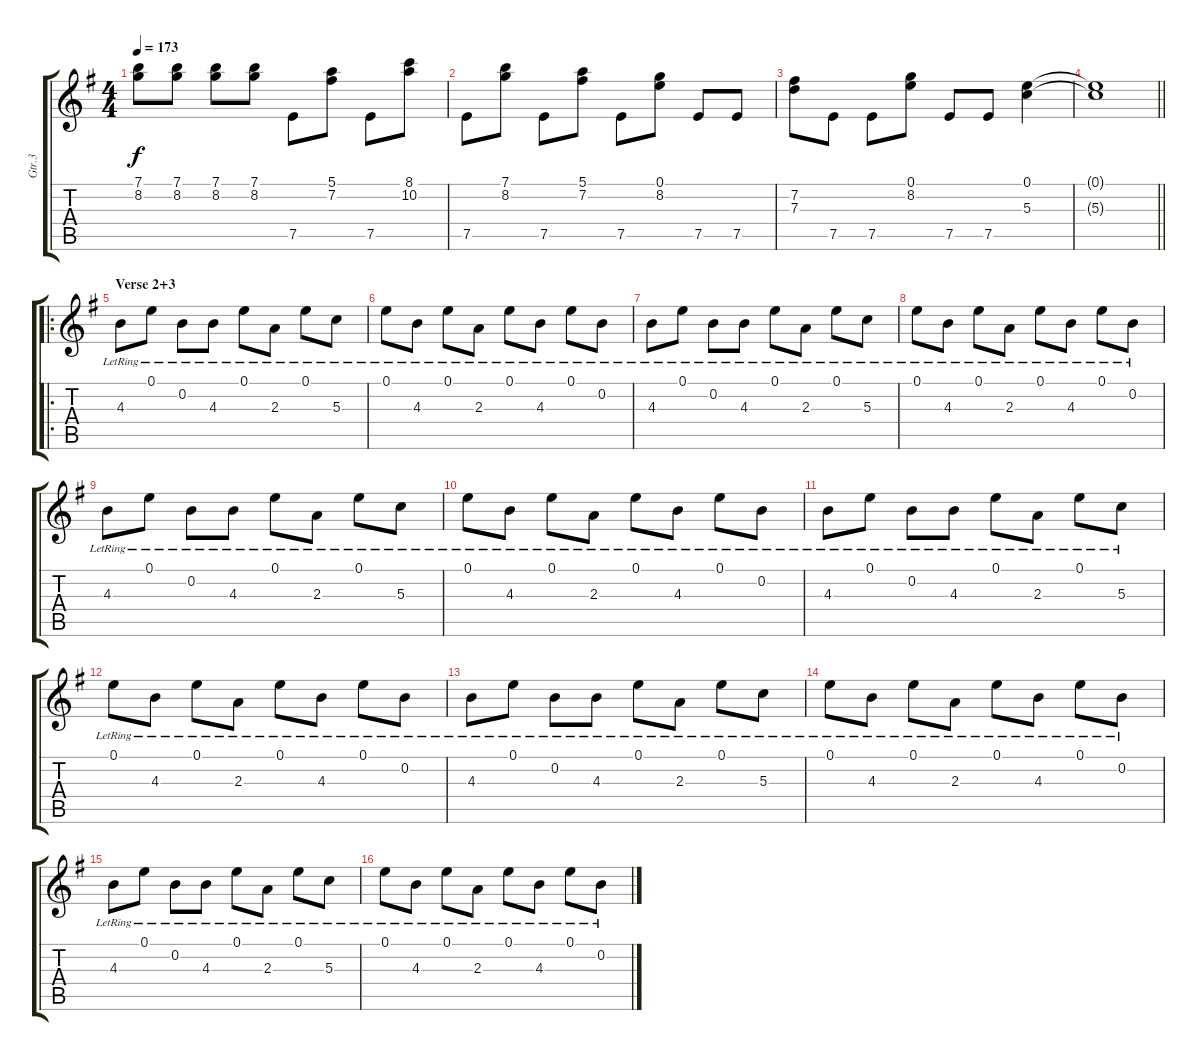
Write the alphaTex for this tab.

\track ("Gtr.3" "Gtr.3") {instrument electricguitarclean}
\staff {score tabs}
\tuning (E4 B3 G3 D3 A2 E2) {hide}
\ts (4 4)
\tempo 173
\clef g2
\ks g
(7.1 8.2).8{dy f} (7.1 8.2).8 (7.1 8.2).8 (7.1 8.2).8 7.5.8 (5.1 7.2).8 7.5.8 (8.1 10.2).8 |
7.5.8 (7.1 8.2).8 7.5.8 (5.1 7.2).8 7.5.8 (0.1 8.2).8 7.5.8 7.5.8 |
(7.2 7.3).8 7.5.8 7.5.8 (0.1 8.2).8 7.5.8 7.5.8 (0.1 5.3).4 |
\barLineRight lightlight
(0.1{t} 5.3{t}).1 |
\ro
\section ("" "Verse 2+3")
4.3{lr}.8 0.1{lr}.8 0.2{lr}.8 4.3{lr}.8 0.1{lr}.8 2.3{lr}.8 0.1{lr}.8 5.3{lr}.8 |
0.1{lr}.8 4.3{lr}.8 0.1{lr}.8 2.3{lr}.8 0.1{lr}.8 4.3{lr}.8 0.1{lr}.8 0.2{lr}.8 |
4.3{lr}.8 0.1{lr}.8 0.2{lr}.8 4.3{lr}.8 0.1{lr}.8 2.3{lr}.8 0.1{lr}.8 5.3{lr}.8 |
0.1{lr}.8 4.3{lr}.8 0.1{lr}.8 2.3{lr}.8 0.1{lr}.8 4.3{lr}.8 0.1{lr}.8 0.2{lr}.8 |
4.3{lr}.8 0.1{lr}.8 0.2{lr}.8 4.3{lr}.8 0.1{lr}.8 2.3{lr}.8 0.1{lr}.8 5.3{lr}.8 |
0.1{lr}.8 4.3{lr}.8 0.1{lr}.8 2.3{lr}.8 0.1{lr}.8 4.3{lr}.8 0.1{lr}.8 0.2{lr}.8 |
4.3{lr}.8 0.1{lr}.8 0.2{lr}.8 4.3{lr}.8 0.1{lr}.8 2.3{lr}.8 0.1{lr}.8 5.3{lr}.8 |
0.1{lr}.8 4.3{lr}.8 0.1{lr}.8 2.3{lr}.8 0.1{lr}.8 4.3{lr}.8 0.1{lr}.8 0.2{lr}.8 |
4.3{lr}.8 0.1{lr}.8 0.2{lr}.8 4.3{lr}.8 0.1{lr}.8 2.3{lr}.8 0.1{lr}.8 5.3{lr}.8 |
0.1{lr}.8 4.3{lr}.8 0.1{lr}.8 2.3{lr}.8 0.1{lr}.8 4.3{lr}.8 0.1{lr}.8 0.2{lr}.8 |
4.3{lr}.8 0.1{lr}.8 0.2{lr}.8 4.3{lr}.8 0.1{lr}.8 2.3{lr}.8 0.1{lr}.8 5.3{lr}.8 |
0.1{lr}.8 4.3{lr}.8 0.1{lr}.8 2.3{lr}.8 0.1{lr}.8 4.3{lr}.8 0.1{lr}.8 0.2{lr}.8
